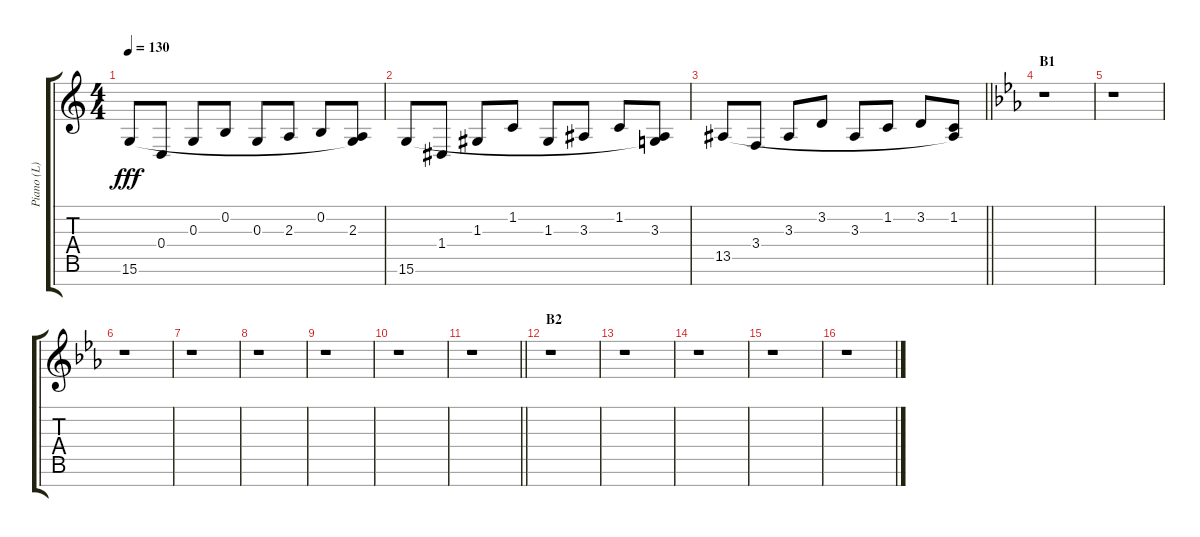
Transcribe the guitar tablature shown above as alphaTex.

\track ("Piano (L)" "Piano (L)") {instrument acousticgrandpiano}
\staff {score tabs}
\tuning (E4 B3 G3 D3 A2 E2 B1) {hide}
\ts (4 4)
\tempo 130
\clef g2
\ks c
15.6.8{dy fff} 0.4.8 0.3.8 0.2.8 0.3.8 2.3.8 0.2.8 (2.3 15.6{t}).8 |
15.6.8 1.4.8 1.3.8 1.2.8 1.3.8 3.3.8 1.2.8 (3.3 15.6{t}).8 |
\barLineRight lightlight
13.5.8 3.4.8 3.3.8 3.2.8 3.3.8 1.2.8 3.2.8 (1.2 13.5{t}).8 |
\section ("" "B1")
\ks eb
r.1 |
r.1 |
r.1 |
r.1 |
r.1 |
r.1 |
r.1 |
\barLineRight lightlight
r.1 |
\section ("" "B2")
r.1 |
r.1 |
r.1 |
r.1 |
r.1
